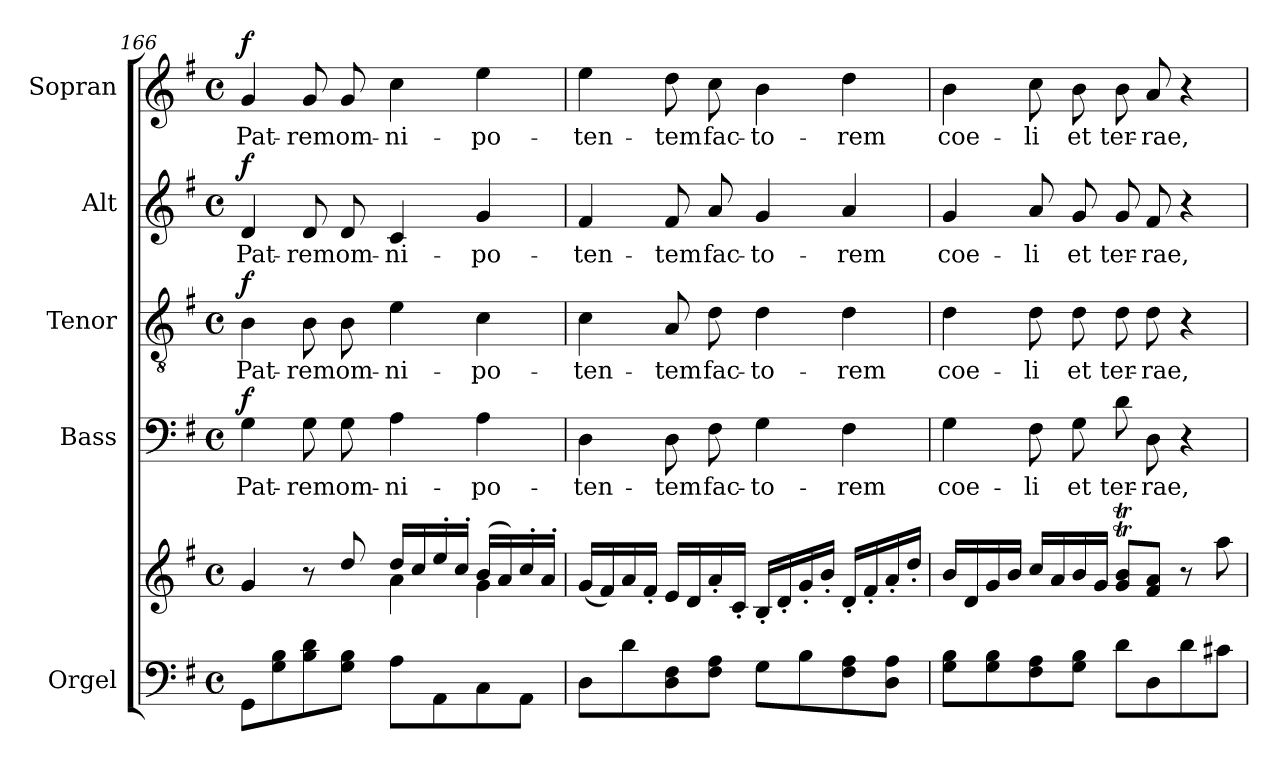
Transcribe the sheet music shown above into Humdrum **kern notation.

**kern	**kern	**kern	**text	**dynam	**kern	**text	**dynam	**kern	**text	**dynam	**kern	**text	**dynam
*part5	*part5	*part4	*part4	*part4	*part3	*part3	*part3	*part2	*part2	*part2	*part1	*part1	*part1
*staff6	*staff5	*staff4	*staff4	*staff4	*staff3	*staff3	*staff3	*staff2	*staff2	*staff2	*staff1	*staff1	*staff1
*I"Orgel	*	*I"Bass	*	*	*I"Tenor	*	*	*I"Alt	*	*	*I"Sopran	*	*
*I'Org.	*	*I'B.	*	*	*I'T.	*	*	*I'A.	*	*	*I'S.	*	*
*clefF4	*clefG2	*clefF4	*	*	*clefGv2	*	*	*clefG2	*	*	*clefG2	*	*
*k[f#]	*k[f#]	*k[f#]	*	*	*k[f#]	*	*	*k[f#]	*	*	*k[f#]	*	*
*G:	*G:	*G:	*	*	*G:	*	*	*G:	*	*	*G:	*	*
*M4/4	*M4/4	*M4/4	*	*	*M4/4	*	*	*M4/4	*	*	*M4/4	*	*
*met(c)	*met(c)	*met(c)	*	*	*met(c)	*	*	*met(c)	*	*	*met(c)	*	*
=166	=166	=166	=166	=166	=166	=166	=166	=166	=166	=166	=166	=166	=166
*	*^	*	*	*	*	*	*	*	*	*	*	*	*
!	!	!	!	!LO:LY:b	!LO:DY:a	!	!LO:LY:b	!LO:DY:a	!	!LO:LY:b	!LO:DY:a	!	!LO:LY:b	!LO:DY:a
8GG\L	4g/	2ryy	4G\	Pat-	f	4B\	Pat-	f	4d/	Pat-	f	4g/	Pat-	f
8G\ 8B\	.	.	.	.	.	.	.	.	.	.	.	.	.	.
!	!	!	!	!LO:LY:b	!	!	!LO:LY:b	!	!	!LO:LY:b	!	!	!LO:LY:b	!
8B\ 8d\	8r	.	8G\	-rem	.	8B\	-rem	.	8d/	-rem	.	8g/	-rem	.
!	!	!	!	!LO:LY:b	!	!	!LO:LY:b	!	!	!LO:LY:b	!	!	!LO:LY:b	!
8G\ 8B\J	8dd/	.	8G\	om-	.	8B\	om-	.	8d/	om-	.	8g/	om-	.
!	!	!	!	!LO:LY:b	!	!	!LO:LY:b	!	!	!LO:LY:b	!	!	!LO:LY:b	!
8A\L	16dd/LL	4a\	4A\	-ni-	.	4e\	-ni-	.	4c/	-ni-	.	4cc\	-ni-	.
.	16cc/	.	.	.	.	.	.	.	.	.	.	.	.	.
8AA\	16ee'</	.	.	.	.	.	.	.	.	.	.	.	.	.
.	16cc'</JJ	.	.	.	.	.	.	.	.	.	.	.	.	.
!	!	!	!	!LO:LY:b	!	!	!LO:LY:b	!	!	!LO:LY:b	!	!	!LO:LY:b	!
8C\	(>16b/LL	4g\	4A\	-po-	.	4c\	-po-	.	4g/	-po-	.	4ee\	-po-	.
.	16a/)	.	.	.	.	.	.	.	.	.	.	.	.	.
8AA\J	16cc'</	.	.	.	.	.	.	.	.	.	.	.	.	.
.	16a'</JJ	.	.	.	.	.	.	.	.	.	.	.	.	.
*	*v	*v	*	*	*	*	*	*	*	*	*	*	*	*
!!LO:LB:g=z
=167	=167	=167	=167	=167	=167	=167	=167	=167	=167	=167	=167	=167	=167
!	!	!	!LO:LY:b	!	!	!LO:LY:b	!	!	!LO:LY:b	!	!	!LO:LY:b	!
8D\L	(<16g/LL	4D\	-ten-	.	4c\	-ten-	.	4f#/	-ten-	.	4ee\	-ten-	.
.	16f#/)	.	.	.	.	.	.	.	.	.	.	.	.
8d\	16a/	.	.	.	.	.	.	.	.	.	.	.	.
.	16f#'</JJ	.	.	.	.	.	.	.	.	.	.	.	.
!	!	!	!LO:LY:b	!	!	!LO:LY:b	!	!	!LO:LY:b	!	!	!LO:LY:b	!
8D\ 8F#\	16e/LL	8D\	-tem	.	8A/	-tem	.	8f#/	-tem	.	8dd\	-tem	.
.	16d/	.	.	.	.	.	.	.	.	.	.	.	.
!	!	!	!LO:LY:b	!	!	!LO:LY:b	!	!	!LO:LY:b	!	!	!LO:LY:b	!
8F#\ 8A\J	16a'</	8F#\	fac-	.	8d\	fac-	.	8a/	fac-	.	8cc\	fac-	.
.	16c'</JJ	.	.	.	.	.	.	.	.	.	.	.	.
!	!	!	!LO:LY:b	!	!	!LO:LY:b	!	!	!LO:LY:b	!	!	!LO:LY:b	!
8G\L	16B'</LL	4G\	-to-	.	4d\	-to-	.	4g/	-to-	.	4b\	-to-	.
.	16d'</	.	.	.	.	.	.	.	.	.	.	.	.
8B\	16g'</	.	.	.	.	.	.	.	.	.	.	.	.
.	16b'</JJ	.	.	.	.	.	.	.	.	.	.	.	.
!	!	!	!LO:LY:b	!	!	!LO:LY:b	!	!	!LO:LY:b	!	!	!LO:LY:b	!
8F#\ 8A\	16d'</LL	4F#\	-rem	.	4d\	-rem	.	4a/	-rem	.	4dd\	-rem	.
.	16f#'</	.	.	.	.	.	.	.	.	.	.	.	.
8D\ 8A\J	16a'</	.	.	.	.	.	.	.	.	.	.	.	.
.	16dd'</JJ	.	.	.	.	.	.	.	.	.	.	.	.
=168	=168	=168	=168	=168	=168	=168	=168	=168	=168	=168	=168	=168	=168
!	!	!	!LO:LY:b	!	!	!LO:LY:b	!	!	!LO:LY:b	!	!	!LO:LY:b	!
8G\ 8B\L	16b/LL	4G\	coe-	.	4d\	coe-	.	4g/	coe-	.	4b\	coe-	.
.	16d/	.	.	.	.	.	.	.	.	.	.	.	.
8G\ 8B\	16g/	.	.	.	.	.	.	.	.	.	.	.	.
.	16b/JJ	.	.	.	.	.	.	.	.	.	.	.	.
!	!	!	!LO:LY:b	!	!	!LO:LY:b	!	!	!LO:LY:b	!	!	!LO:LY:b	!
8F#\ 8A\	16cc/LL	8F#\	-li	.	8d\	-li	.	8a/	-li	.	8cc\	-li	.
.	16a/	.	.	.	.	.	.	.	.	.	.	.	.
!	!	!	!LO:LY:b	!	!	!LO:LY:b	!	!	!LO:LY:b	!	!	!LO:LY:b	!
8G\ 8B\J	16b/	8G\	et	.	8d\	et	.	8g/	et	.	8b\	et	.
.	16g/JJ	.	.	.	.	.	.	.	.	.	.	.	.
!	!	!	!LO:LY:b	!	!	!LO:LY:b	!	!	!LO:LY:b	!	!	!LO:LY:b	!
8d\L	8g/T 8b/TL	8d\	ter-	.	8d\	ter-	.	8g/	ter-	.	8b\	ter-	.
!	!	!	!LO:LY:b	!	!	!LO:LY:b	!	!	!LO:LY:b	!	!	!LO:LY:b	!
8D\	8f#/ 8a/J	8D\	-rae,	.	8d\	-rae,	.	8f#/	-rae,	.	8a/	-rae,	.
8d\	8r	4r	.	.	4r	.	.	4r	.	.	4r	.	.
8c#X\J	8aa\	.	.	.	.	.	.	.	.	.	.	.	.
=	=	=	=	=	=	=	=	=	=	=	=	=	=
*-	*-	*-	*-	*-	*-	*-	*-	*-	*-	*-	*-	*-	*-
